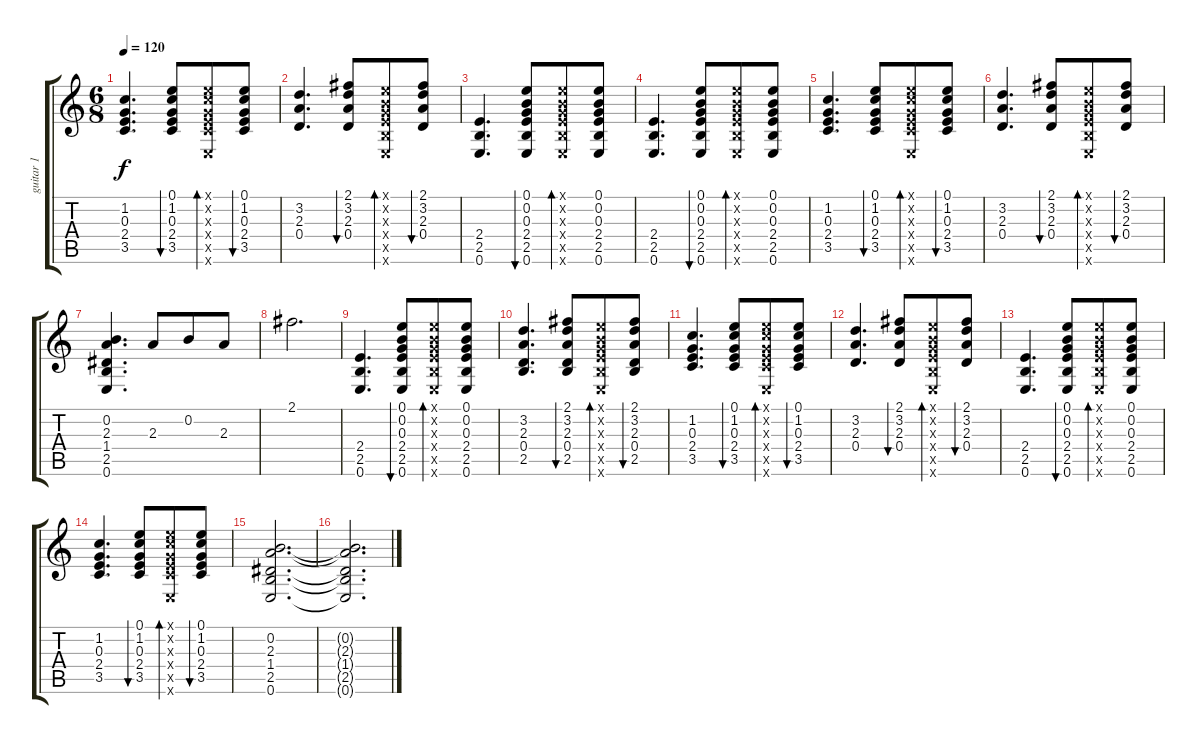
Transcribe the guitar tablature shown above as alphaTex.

\track ("guitar 1" "guitar 1") {instrument acousticguitarsteel}
\staff {score tabs}
\tuning (E4 B3 G3 D3 A2 E2) {hide}
\ts (6 8)
\tempo 120
\clef g2
\ks c
(1.2 0.3 2.4 3.5).4{d dy f} (0.1 1.2 0.3 2.4 3.5).8{bu 120} (0.1{x} 1.2{x} 0.3{x} 2.4{x} 3.5{x} 0.6{x}).8{bd 60} (0.1 1.2 0.3 2.4 3.5).8{bu 120} |
(3.2 2.3 0.4).4{d} (2.1 3.2 2.3 0.4).8{bu 120} (0.1{x} 0.2{x} 0.3{x} 2.4{x} 2.5{x} 0.6{x}).8{bd 60} (2.1 3.2 2.3 0.4).8{bu 120} |
(2.4 2.5 0.6).4{d} (0.1 0.2 0.3 2.4 2.5 0.6).8{bu 120} (0.1{x} 0.2{x} 0.3{x} 2.4{x} 2.5{x} 0.6{x}).8{bd 60} (0.1 0.2 0.3 2.4 2.5 0.6).8 |
(2.4 2.5 0.6).4{d} (0.1 0.2 0.3 2.4 2.5 0.6).8{bu 120} (0.1{x} 0.2{x} 0.3{x} 2.4{x} 2.5{x} 0.6{x}).8{bd 60} (0.1 0.2 0.3 2.4 2.5 0.6).8 |
(1.2 0.3 2.4 3.5).4{d} (0.1 1.2 0.3 2.4 3.5).8{bu 120} (0.1{x} 1.2{x} 0.3{x} 2.4{x} 3.5{x} 0.6{x}).8{bd 60} (0.1 1.2 0.3 2.4 3.5).8{bu 120} |
(3.2 2.3 0.4).4{d} (2.1 3.2 2.3 0.4).8{bu 120} (0.1{x} 0.2{x} 0.3{x} 2.4{x} 2.5{x} 0.6{x}).8{bd 60} (2.1 3.2 2.3 0.4).8{bu 120} |
(0.2 2.3 1.4 2.5 0.6).4{d} 2.3.8 0.2.8 2.3.8 |
2.1.2{d} |
(2.4 2.5 0.6).4{d} (0.1 0.2 0.3 2.4 2.5 0.6).8{bu 120} (0.1{x} 0.2{x} 0.3{x} 2.4{x} 2.5{x} 0.6{x}).8{bd 60} (0.1 0.2 0.3 2.4 2.5 0.6).8 |
(3.2 2.3 0.4 2.5).4{d} (2.1 3.2 2.3 0.4 2.5).8{bu 120} (0.1{x} 0.2{x} 0.3{x} 2.4{x} 2.5{x} 0.6{x}).8{bd 60} (2.1 3.2 2.3 0.4 2.5).8{bu 120} |
(1.2 0.3 2.4 3.5).4{d} (0.1 1.2 0.3 2.4 3.5).8{bu 120} (0.1{x} 1.2{x} 0.3{x} 2.4{x} 3.5{x} 0.6{x}).8{bd 60} (0.1 1.2 0.3 2.4 3.5).8{bu 120} |
(3.2 2.3 0.4).4{d} (2.1 3.2 2.3 0.4).8{bu 120} (0.1{x} 0.2{x} 0.3{x} 2.4{x} 2.5{x} 0.6{x}).8{bd 60} (2.1 3.2 2.3 0.4).8{bu 120} |
(2.4 2.5 0.6).4{d} (0.1 0.2 0.3 2.4 2.5 0.6).8{bu 120} (0.1{x} 0.2{x} 0.3{x} 2.4{x} 2.5{x} 0.6{x}).8{bd 60} (0.1 0.2 0.3 2.4 2.5 0.6).8 |
(1.2 0.3 2.4 3.5).4{d} (0.1 1.2 0.3 2.4 3.5).8{bu 120} (0.1{x} 1.2{x} 0.3{x} 2.4{x} 3.5{x} 0.6{x}).8{bd 60} (0.1 1.2 0.3 2.4 3.5).8{bu 120} |
(0.2 2.3 1.4 2.5 0.6).2{d} |
(0.2{t} 2.3{t} 1.4{t} 2.5{t} 0.6{t}).2{d}
